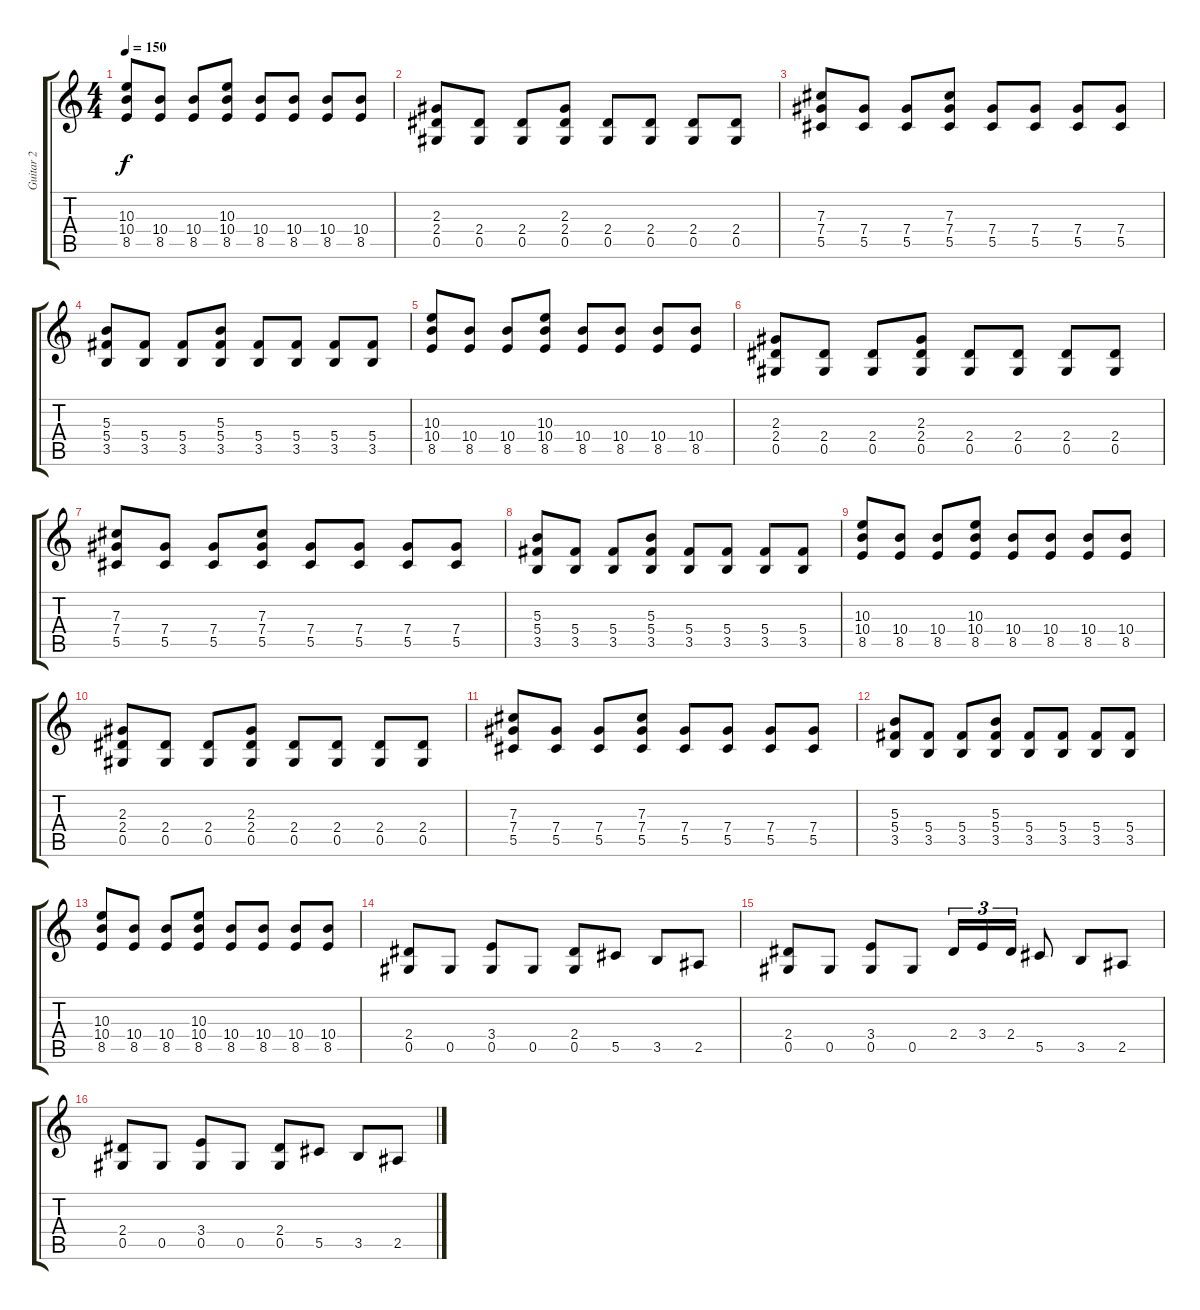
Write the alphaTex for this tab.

\track ("Guitar 2" "Guitar 2") {instrument distortionguitar}
\staff {score tabs}
\tuning (Eb4 Bb3 Gb3 Db3 Ab2 Eb2) {hide}
\ts (4 4)
\tempo 150
\clef g2
\ks c
(10.3 10.4 8.5).8{dy f} (10.4 8.5).8 (10.4 8.5).8 (10.3 10.4 8.5).8 (10.4 8.5).8 (10.4 8.5).8 (10.4 8.5).8 (10.4 8.5).8 |
(2.3 2.4 0.5).8 (2.4 0.5).8 (2.4 0.5).8 (2.3 2.4 0.5).8 (2.4 0.5).8 (2.4 0.5).8 (2.4 0.5).8 (2.4 0.5).8 |
(7.3 7.4 5.5).8 (7.4 5.5).8 (7.4 5.5).8 (7.3 7.4 5.5).8 (7.4 5.5).8 (7.4 5.5).8 (7.4 5.5).8 (7.4 5.5).8 |
(5.3 5.4 3.5).8 (5.4 3.5).8 (5.4 3.5).8 (5.3 5.4 3.5).8 (5.4 3.5).8 (5.4 3.5).8 (5.4 3.5).8 (5.4 3.5).8 |
(10.3 10.4 8.5).8 (10.4 8.5).8 (10.4 8.5).8 (10.3 10.4 8.5).8 (10.4 8.5).8 (10.4 8.5).8 (10.4 8.5).8 (10.4 8.5).8 |
(2.3 2.4 0.5).8 (2.4 0.5).8 (2.4 0.5).8 (2.3 2.4 0.5).8 (2.4 0.5).8 (2.4 0.5).8 (2.4 0.5).8 (2.4 0.5).8 |
(7.3 7.4 5.5).8 (7.4 5.5).8 (7.4 5.5).8 (7.3 7.4 5.5).8 (7.4 5.5).8 (7.4 5.5).8 (7.4 5.5).8 (7.4 5.5).8 |
(5.3 5.4 3.5).8 (5.4 3.5).8 (5.4 3.5).8 (5.3 5.4 3.5).8 (5.4 3.5).8 (5.4 3.5).8 (5.4 3.5).8 (5.4 3.5).8 |
(10.3 10.4 8.5).8 (10.4 8.5).8 (10.4 8.5).8 (10.3 10.4 8.5).8 (10.4 8.5).8 (10.4 8.5).8 (10.4 8.5).8 (10.4 8.5).8 |
(2.3 2.4 0.5).8 (2.4 0.5).8 (2.4 0.5).8 (2.3 2.4 0.5).8 (2.4 0.5).8 (2.4 0.5).8 (2.4 0.5).8 (2.4 0.5).8 |
(7.3 7.4 5.5).8 (7.4 5.5).8 (7.4 5.5).8 (7.3 7.4 5.5).8 (7.4 5.5).8 (7.4 5.5).8 (7.4 5.5).8 (7.4 5.5).8 |
(5.3 5.4 3.5).8 (5.4 3.5).8 (5.4 3.5).8 (5.3 5.4 3.5).8 (5.4 3.5).8 (5.4 3.5).8 (5.4 3.5).8 (5.4 3.5).8 |
(10.3 10.4 8.5).8 (10.4 8.5).8 (10.4 8.5).8 (10.3 10.4 8.5).8 (10.4 8.5).8 (10.4 8.5).8 (10.4 8.5).8 (10.4 8.5).8 |
(2.4 0.5).8 0.5.8 (3.4 0.5).8 0.5.8 (2.4 0.5).8 5.5.8 3.5.8 2.5.8 |
(2.4 0.5).8 0.5.8 (3.4 0.5).8 0.5.8 2.4.16{tu (3 2)} 3.4.16{tu (3 2)} 2.4.16{tu (3 2)} 5.5.8 3.5.8 2.5.8 |
(2.4 0.5).8 0.5.8 (3.4 0.5).8 0.5.8 (2.4 0.5).8 5.5.8 3.5.8 2.5.8
